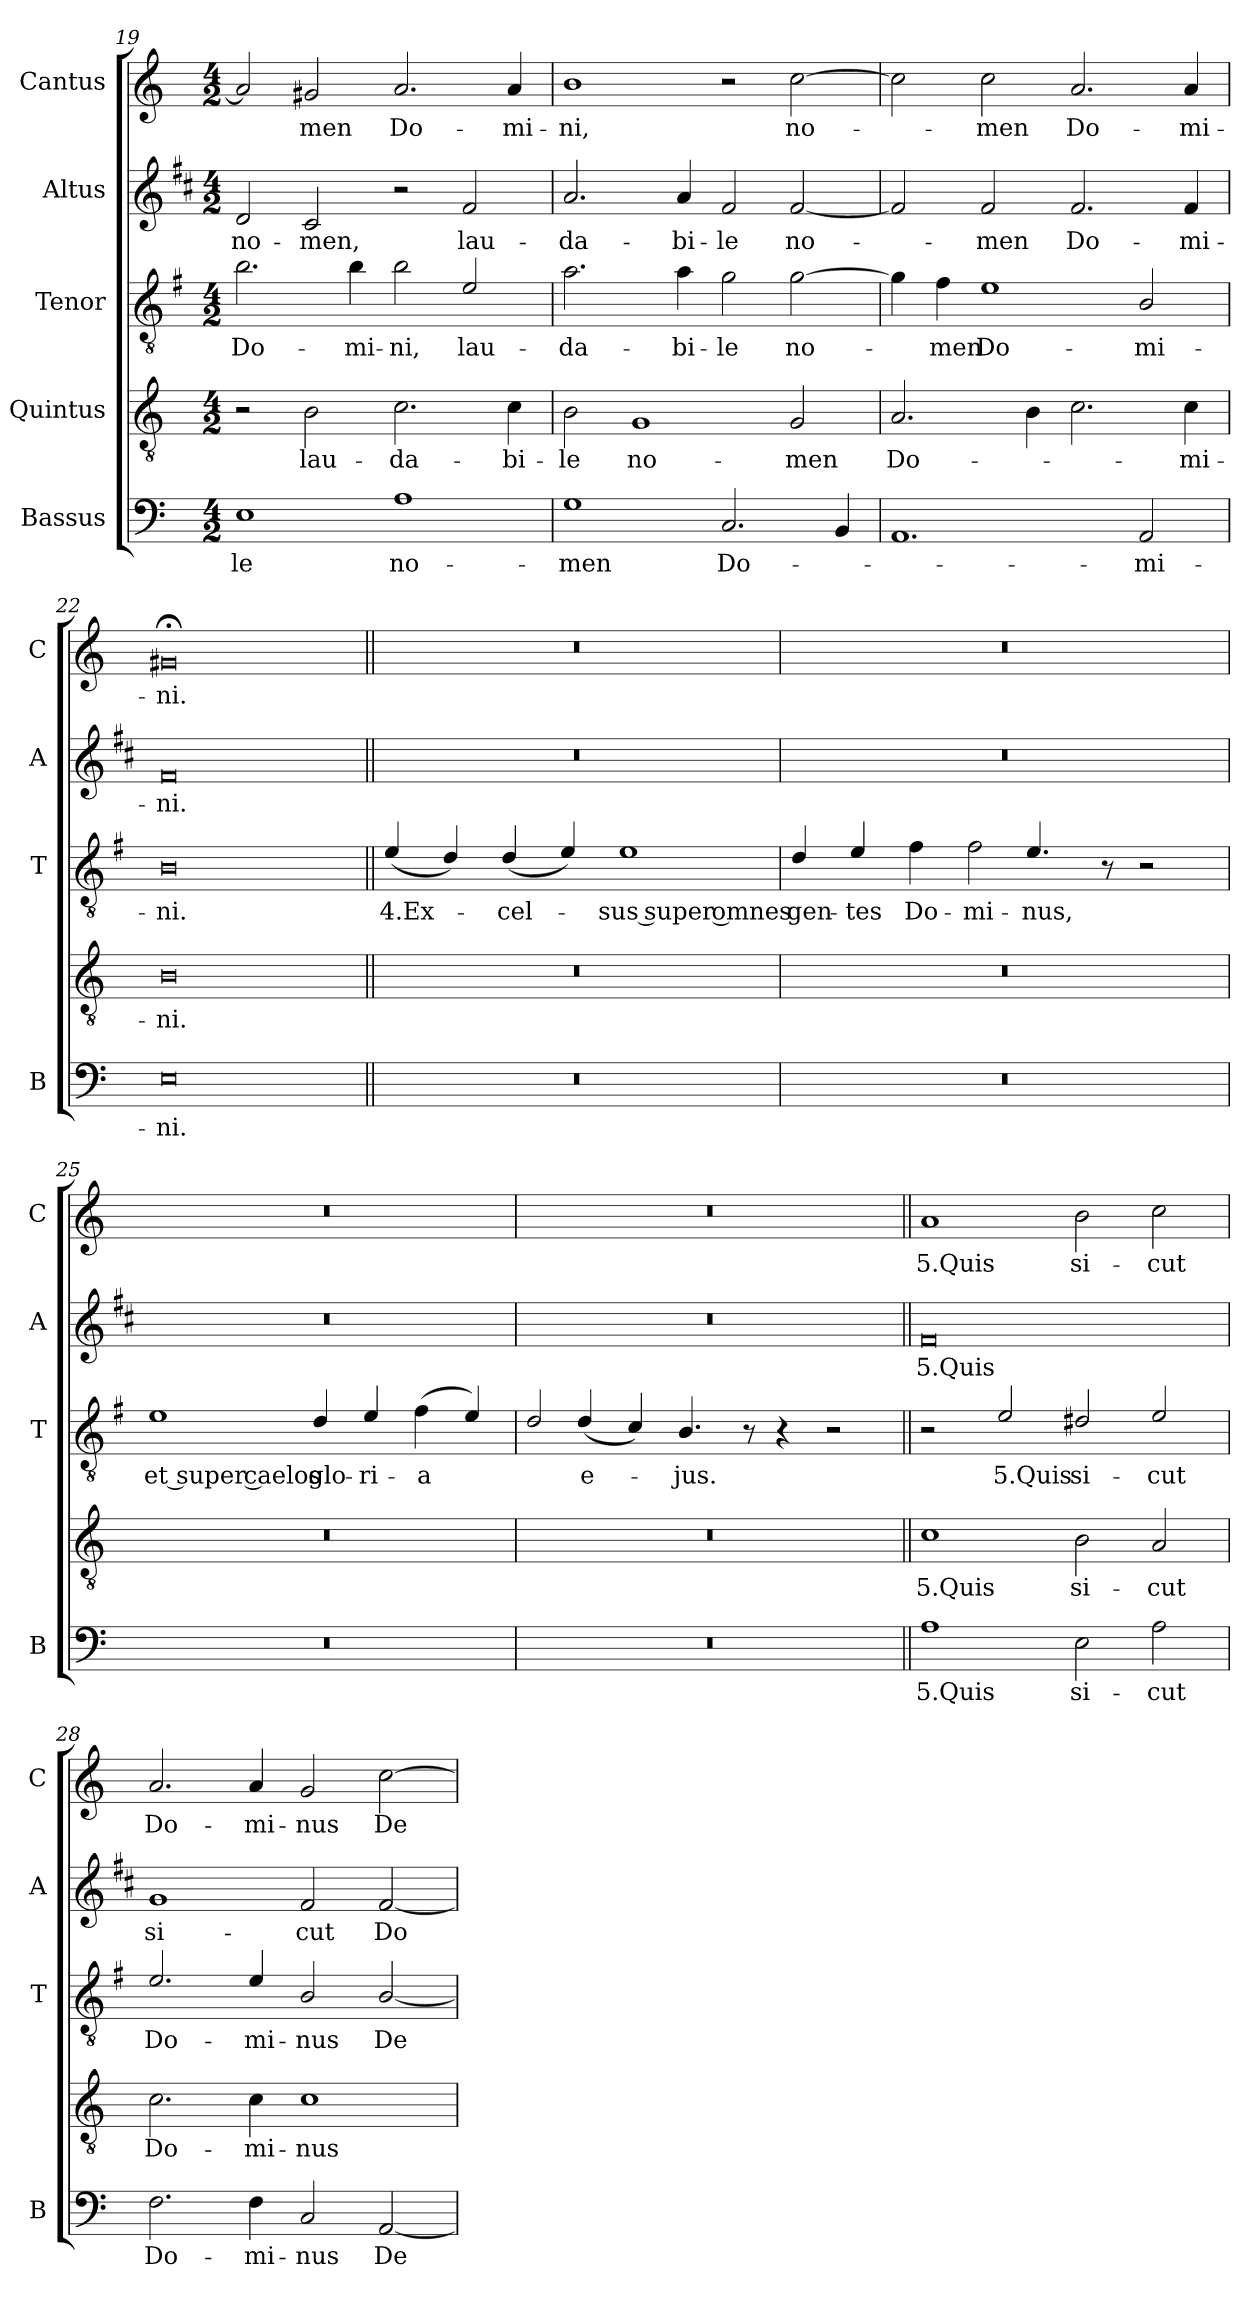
**kern	**text	**kern	**text	**kern	**text	**kern	**text	**kern	**text
*part5	*part5	*part4	*part4	*part3	*part3	*part2	*part2	*part1	*part1
*staff5	*staff5	*staff4	*staff4	*staff3	*staff3	*staff2	*staff2	*staff1	*staff1
*I"Bassus	*	*I"Quintus	*	*I"Tenor	*	*I"Altus	*	*I"Cantus	*
*I'B	*	*	*	*I'T	*	*I'A	*	*I'C	*
*clefF4	*	*clefGv2	*	*clefGv2	*	*clefG2	*	*clefG2	*
*	*	*	*	*ITrd4c7	*	*ITrd1c2	*	*	*
*k[]	*	*k[]	*	*k[]	*	*k[]	*	*k[]	*
*C:	*	*C:	*	*C:	*	*C:	*	*C:	*
*M4/2	*	*M4/2	*	*M4/2	*	*M4/2	*	*M4/2	*
=19	=19	=19	=19	=19	=19	=19	=19	=19	=19
!	!LO:LY:b	!	!	!	!LO:LY:b	!	!LO:LY:b	!	!
1E	-le	2r	.	2.e\	Do-	2c/	no-	2a/]	.
!	!	!	!LO:LY:b	!	!	!	!LO:LY:b	!	!LO:LY:b
.	.	2B\	lau-	.	.	2B/	-men,	2g#X/	-men
!	!	!	!	!	!LO:LY:b	!	!	!	!
.	.	.	.	4e\	-mi-	.	.	.	.
!	!LO:LY:b	!	!LO:LY:b	!	!LO:LY:b	!	!	!	!LO:LY:b
1A	no-	2.c\	-da-	2e\	-ni,	2r	.	2.a/	Do-
!	!	!	!	!	!LO:LY:b	!	!LO:LY:b	!	!
.	.	.	.	2A/	lau-	2e/	lau-	.	.
!	!	!	!LO:LY:b	!	!	!	!	!	!LO:LY:b
.	.	4c\	-bi-	.	.	.	.	4a/	-mi-
=20	=20	=20	=20	=20	=20	=20	=20	=20	=20
!	!LO:LY:b	!	!LO:LY:b	!	!LO:LY:b	!	!LO:LY:b	!	!LO:LY:b
1G	-men	2B\	-le	2.d\	-da-	2.g/	-da-	1b	-ni,
!	!	!	!LO:LY:b	!	!	!	!	!	!
.	.	1G	no-	.	.	.	.	.	.
!	!	!	!	!	!LO:LY:b	!	!LO:LY:b	!	!
.	.	.	.	4d\	-bi-	4g/	-bi-	.	.
!	!LO:LY:b	!	!	!	!LO:LY:b	!	!LO:LY:b	!	!
2.C/	Do-	.	.	2c\	-le	2e/	-le	2r	.
!	!	!	!LO:LY:b	!	!LO:LY:b	!	!LO:LY:b	!	!LO:LY:b
.	.	2G/	-men	[2c\	no-	[2e/	no-	[2cc\	no-
4BB/	.	.	.	.	.	.	.	.	.
=21	=21	=21	=21	=21	=21	=21	=21	=21	=21
!	!	!	!LO:LY:b	!	!	!	!	!	!
1.AA	.	2.A/	Do-	4c\]	.	2e/]	.	2cc\]	.
!	!	!	!	!	!LO:LY:b	!	!	!	!
.	.	.	.	4B\	-men	.	.	.	.
!	!	!	!	!	!LO:LY:b	!	!LO:LY:b	!	!LO:LY:b
.	.	.	.	1A	Do-	2e/	-men	2cc\	-men
.	.	4B\	.	.	.	.	.	.	.
!	!	!	!	!	!	!	!LO:LY:b	!	!LO:LY:b
.	.	2.c\	.	.	.	2.e/	Do-	2.a/	Do-
!	!LO:LY:b	!	!	!	!LO:LY:b	!	!	!	!
2AA/	-mi-	.	.	2E/	-mi-	.	.	.	.
!	!	!	!LO:LY:b	!	!	!	!LO:LY:b	!	!LO:LY:b
.	.	4c\	-mi-	.	.	4e/	-mi-	4a/	-mi-
=22	=22	=22	=22	=22	=22	=22	=22	=22	=22
!	!LO:LY:b	!	!LO:LY:b	!	!LO:LY:b	!	!LO:LY:b	!	!LO:LY:b
0E	-ni.	0B	-ni.	0E	-ni.	0e	-ni.	0g#X;<	-ni.
!!LO:LB:g=z
=23||	=23||	=23||	=23||	=23||	=23||	=23||	=23||	=23||	=23||
!	!	!	!	!	!LO:LY:b	!	!	!	!
0r	.	0r	.	(<4A/	4.Ex-	0r	.	0r	.
.	.	.	.	4G/)	.	.	.	.	.
!	!	!	!	!	!LO:LY:b	!	!	!	!
.	.	.	.	(<4G/	-cel-	.	.	.	.
.	.	.	.	4A/)	.	.	.	.	.
!	!	!	!	!	!LO:LY:b	!	!	!	!
.	.	.	.	1A	-sus super omnes	.	.	.	.
=24	=24	=24	=24	=24	=24	=24	=24	=24	=24
!	!	!	!	!	!LO:LY:b	!	!	!	!
0r	.	0r	.	4G/	gen-	0r	.	0r	.
!	!	!	!	!	!LO:LY:b	!	!	!	!
.	.	.	.	4A/	-tes	.	.	.	.
!	!	!	!	!	!LO:LY:b	!	!	!	!
.	.	.	.	4B\	Do-	.	.	.	.
!	!	!	!	!LO:N:head=open	!LO:LY:b	!	!	!	!
.	.	.	.	4B\	-mi-	.	.	.	.
!	!	!	!	!	!LO:LY:b	!	!	!	!
.	.	.	.	4.A/	-nus,	.	.	.	.
.	.	.	.	8r	.	.	.	.	.
.	.	.	.	2r	.	.	.	.	.
=25	=25	=25	=25	=25	=25	=25	=25	=25	=25
!	!	!	!	!	!LO:LY:b	!	!	!	!
0r	.	0r	.	1A	et super caelos	0r	.	0r	.
!	!	!	!	!	!LO:LY:b	!	!	!	!
.	.	.	.	4G/	glo-	.	.	.	.
!	!	!	!	!	!LO:LY:b	!	!	!	!
.	.	.	.	4A/	-ri-	.	.	.	.
!	!	!	!	!	!LO:LY:b	!	!	!	!
.	.	.	.	(>4B\	-a	.	.	.	.
.	.	.	.	4A/)	.	.	.	.	.
=26	=26	=26	=26	=26	=26	=26	=26	=26	=26
!	!	!	!	!LO:N:head=open	!	!	!	!	!
0r	.	0r	.	4G/	.	0r	.	0r	.
!	!	!	!	!	!LO:LY:b	!	!	!	!
.	.	.	.	(<4G/	e-	.	.	.	.
.	.	.	.	4F/)	.	.	.	.	.
!	!	!	!	!	!LO:LY:b	!	!	!	!
.	.	.	.	4.E/	-jus.	.	.	.	.
.	.	.	.	8r	.	.	.	.	.
.	.	.	.	4r	.	.	.	.	.
.	.	.	.	2r	.	.	.	.	.
!!LO:LB:g=z
=27||	=27||	=27||	=27||	=27||	=27||	=27||	=27||	=27||	=27||
!	!LO:LY:b	!	!LO:LY:b	!	!	!	!LO:LY:b	!	!LO:LY:b
1A	5.Quis	1c	5.Quis	2r	.	0e	5.Quis	1a	5.Quis
!	!	!	!	!	!LO:LY:b	!	!	!	!
.	.	.	.	2A/	5.Quis	.	.	.	.
!	!LO:LY:b	!	!LO:LY:b	!	!LO:LY:b	!	!	!	!LO:LY:b
2E\	si-	2B\	si-	2G#X/	si-	.	.	2b\	si-
!	!LO:LY:b	!	!LO:LY:b	!	!LO:LY:b	!	!	!	!LO:LY:b
2A\	-cut	2A/	-cut	2A/	-cut	.	.	2cc\	-cut
=28	=28	=28	=28	=28	=28	=28	=28	=28	=28
!	!LO:LY:b	!	!LO:LY:b	!	!LO:LY:b	!	!LO:LY:b	!	!LO:LY:b
2.F\	Do-	2.c\	Do-	2.A/	Do-	1f	si-	2.a/	Do-
!	!LO:LY:b	!	!LO:LY:b	!	!LO:LY:b	!	!	!	!LO:LY:b
4F\	-mi-	4c\	-mi-	4A/	-mi-	.	.	4a/	-mi-
!	!LO:LY:b	!	!LO:LY:b	!	!LO:LY:b	!	!LO:LY:b	!	!LO:LY:b
2C/	-nus	1c	-nus	2E/	-nus	2e/	-cut	2g/	-nus
!	!LO:LY:b	!	!	!	!LO:LY:b	!	!LO:LY:b	!	!LO:LY:b
[2AA/	De-	.	.	[2E/	De-	[2e/	Do-	[2cc\	De-
=	=	=	=	=	=	=	=	=	=
*-	*-	*-	*-	*-	*-	*-	*-	*-	*-
